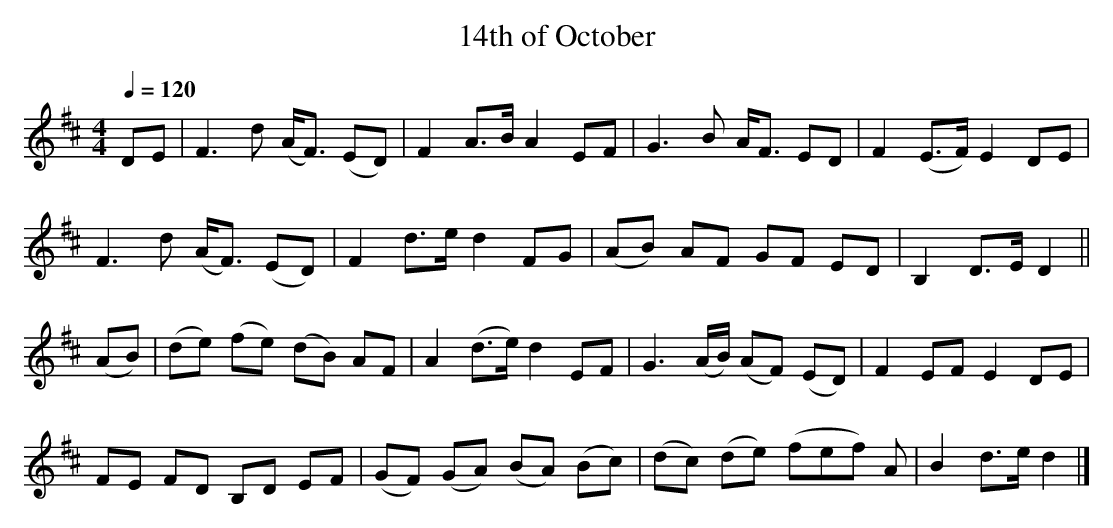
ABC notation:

X:1
T:14th of October
M:4/4
L:1/8
Q:1/4=120
K:D
 DE | F3    d  (A<F) (ED)| F2   A>B  A2   EF | G3    B      A<F  ED |F2 (E>F) E2 DE |
      F3    d  (A<F) (ED)| F2   d>e  d2   FG |(AB)  AF      GF   ED |B,2 D>E  D2   ||
(AB)|(de) (fe) (dB)   AF | A2  (d>e) d2   EF |G3    (A/B/) (AF) (ED)|F2  EF   E2 DE |
      FE   FD   B,D   EF |(GF) (GA) (BA) (Bc)|(dc) (de)    (fef)  A |B2  d>e  d2   |]
